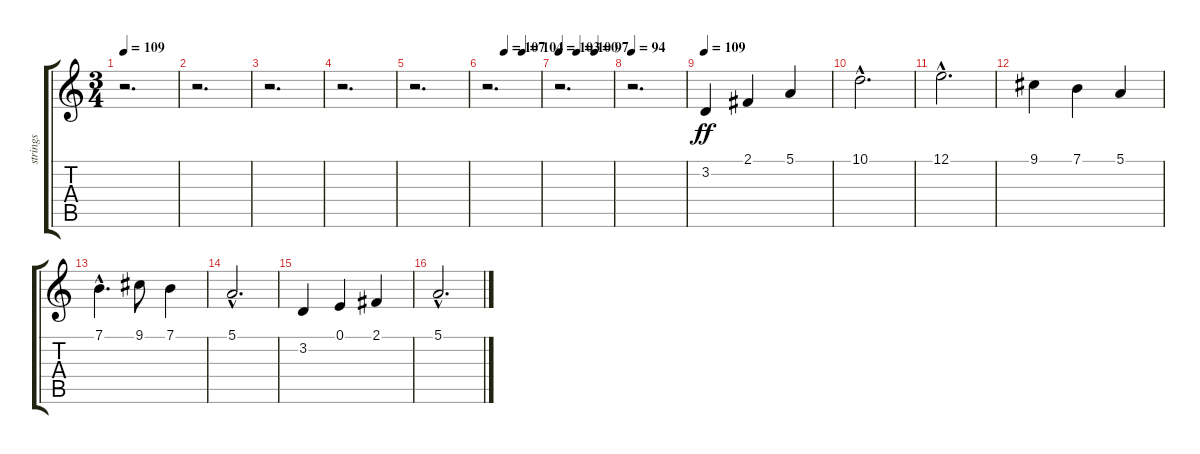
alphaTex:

\track ("strings" "strings") {instrument stringensemble1}
\staff {score tabs}
\tuning (E4 B3 G3 D3 A2 E2) {hide}
\ts (3 4)
\tempo 109
\clef g2
\ks c
r.2{d dy ff} |
r.2{d} |
r.2{d} |
r.2{d} |
r.2{d} |
\tempo (107 0.3333333333333333)
\tempo (104 0.6666666666666666)
r.2{d} |
\tempo 103
\tempo (100 0.3333333333333333)
\tempo (97 0.6666666666666666)
r.2{d} |
\tempo 94
r.2{d} |
\tempo 109
3.2.4 2.1.4 5.1.4 |
10.1{hac}.2{d} |
12.1{hac}.2{d} |
9.1.4 7.1.4 5.1.4 |
7.1{hac}.4{d} 9.1.8 7.1.4 |
5.1{hac}.2{d} |
3.2.4 0.1.4 2.1.4 |
5.1{hac}.2{d}
